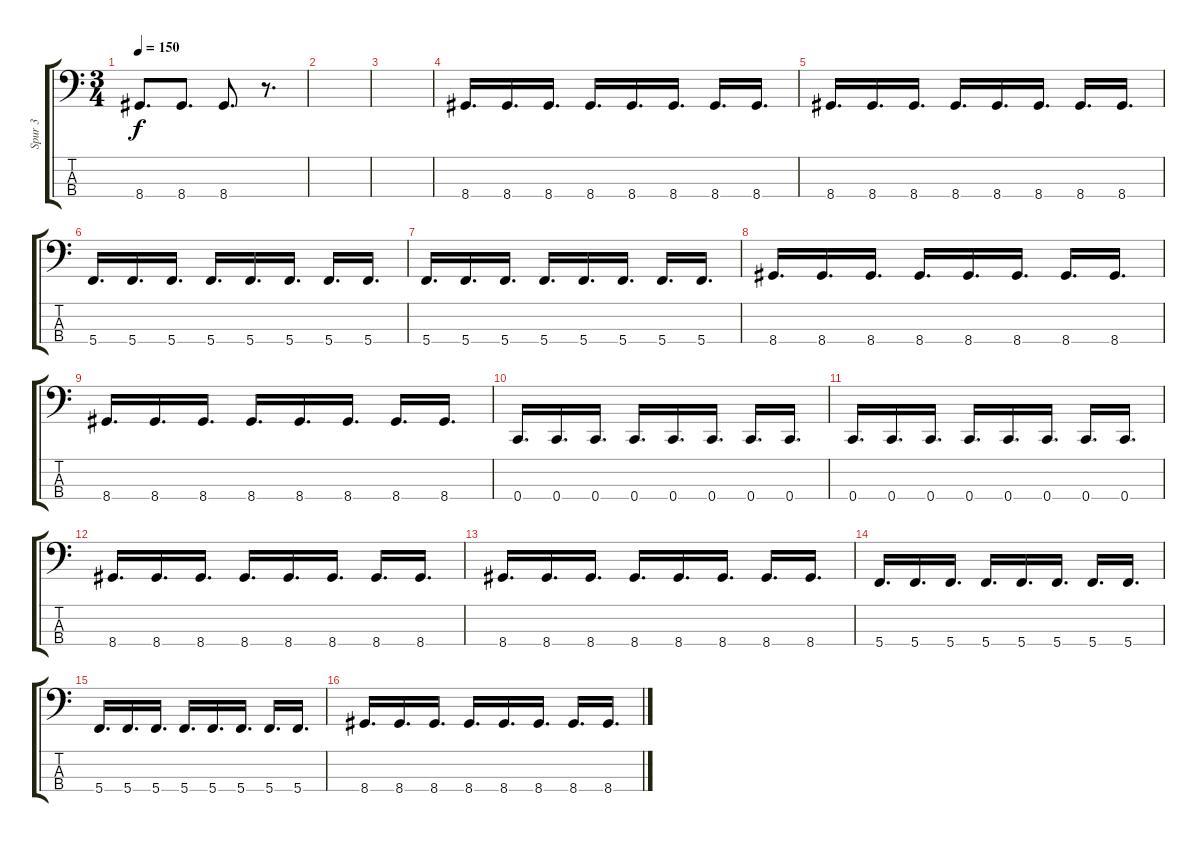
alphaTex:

\track ("Spur 3" "Spur 3") {instrument electricbassfinger}
\staff {score tabs}
\tuning (F2 C2 G1 C1) {hide}
\ts (3 4)
\tempo 150
\clef f4
\ks c
8.4.8{d dy f} 8.4.8{d} 8.4.8{d} r.8{d} |
|
|
8.4.16{d} 8.4.16{d} 8.4.16{d} 8.4.16{d} 8.4.16{d} 8.4.16{d} 8.4.16{d} 8.4.16{d} |
8.4.16{d} 8.4.16{d} 8.4.16{d} 8.4.16{d} 8.4.16{d} 8.4.16{d} 8.4.16{d} 8.4.16{d} |
5.4.16{d} 5.4.16{d} 5.4.16{d} 5.4.16{d} 5.4.16{d} 5.4.16{d} 5.4.16{d} 5.4.16{d} |
5.4.16{d} 5.4.16{d} 5.4.16{d} 5.4.16{d} 5.4.16{d} 5.4.16{d} 5.4.16{d} 5.4.16{d} |
8.4.16{d} 8.4.16{d} 8.4.16{d} 8.4.16{d} 8.4.16{d} 8.4.16{d} 8.4.16{d} 8.4.16{d} |
8.4.16{d} 8.4.16{d} 8.4.16{d} 8.4.16{d} 8.4.16{d} 8.4.16{d} 8.4.16{d} 8.4.16{d} |
0.4.16{d} 0.4.16{d} 0.4.16{d} 0.4.16{d} 0.4.16{d} 0.4.16{d} 0.4.16{d} 0.4.16{d} |
0.4.16{d} 0.4.16{d} 0.4.16{d} 0.4.16{d} 0.4.16{d} 0.4.16{d} 0.4.16{d} 0.4.16{d} |
8.4.16{d} 8.4.16{d} 8.4.16{d} 8.4.16{d} 8.4.16{d} 8.4.16{d} 8.4.16{d} 8.4.16{d} |
8.4.16{d} 8.4.16{d} 8.4.16{d} 8.4.16{d} 8.4.16{d} 8.4.16{d} 8.4.16{d} 8.4.16{d} |
5.4.16{d} 5.4.16{d} 5.4.16{d} 5.4.16{d} 5.4.16{d} 5.4.16{d} 5.4.16{d} 5.4.16{d} |
5.4.16{d} 5.4.16{d} 5.4.16{d} 5.4.16{d} 5.4.16{d} 5.4.16{d} 5.4.16{d} 5.4.16{d} |
8.4.16{d} 8.4.16{d} 8.4.16{d} 8.4.16{d} 8.4.16{d} 8.4.16{d} 8.4.16{d} 8.4.16{d}
